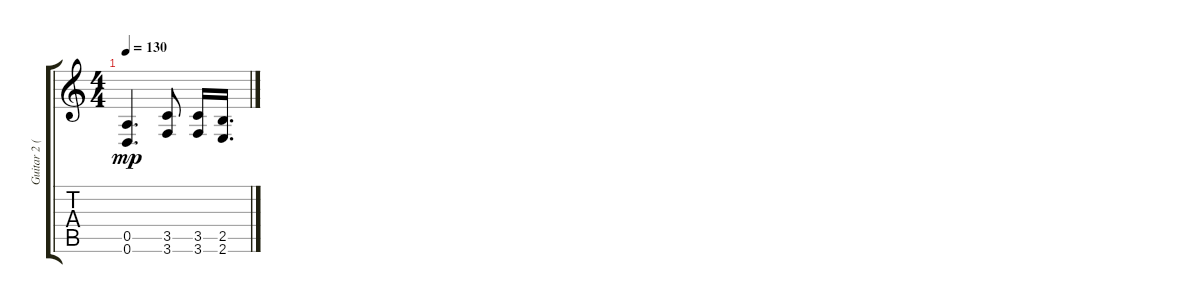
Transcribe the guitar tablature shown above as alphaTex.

\track ("Guitar 2 (Drop D)" "Guitar 2 (") {instrument overdrivenguitar}
\staff {score tabs}
\tuning (E4 B3 G3 D3 A2 D2) {hide}
\ts (4 4)
\tempo 130
\clef g2
\ks c
(0.5 0.6).4{d dy mp} (3.5 3.6).8 (3.5 3.6).16 (2.5 2.6).16{d}
